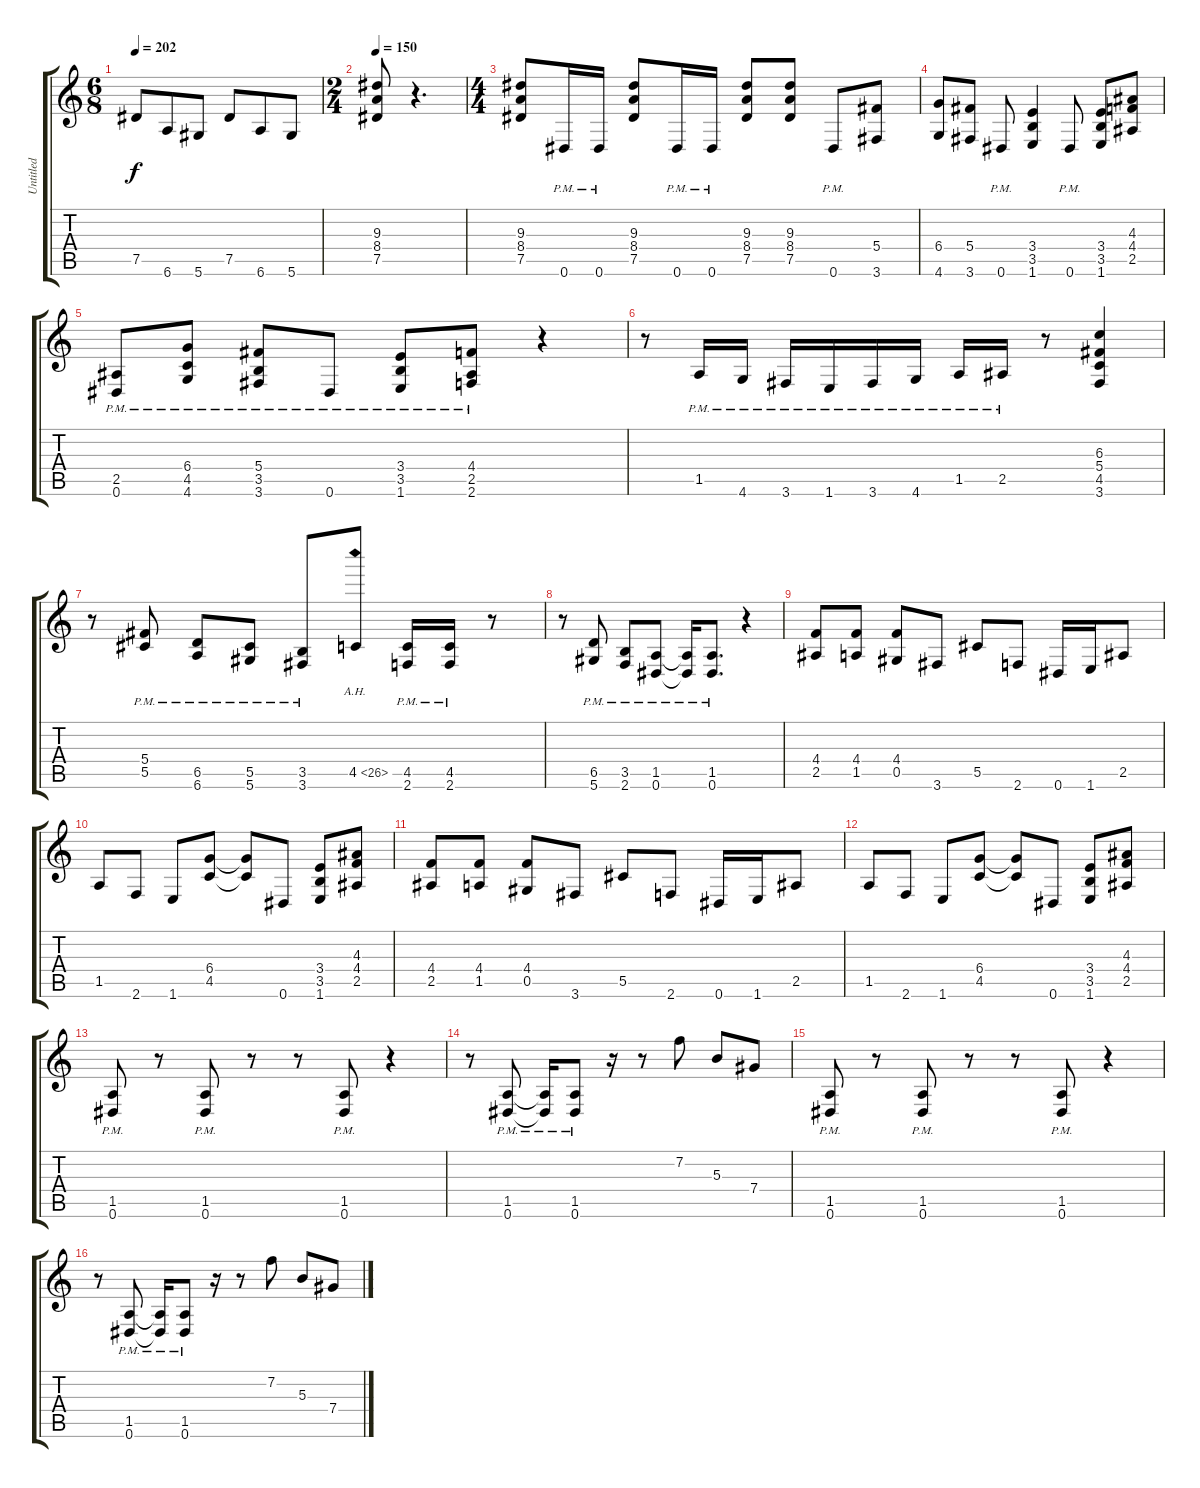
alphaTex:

\track ("Untitled" "Untitled") {instrument overdrivenguitar}
\staff {score tabs}
\tuning (Eb4 Bb3 Gb3 Db3 Ab2 Eb2) {hide}
\ts (6 8)
\tempo 202
\clef g2
\ks c
7.5.8{dy f} 6.6.8 5.6.8 7.5.8 6.6.8 5.6.8 |
\ts (2 4)
\tempo 150
(9.3 8.4 7.5).8 r.4{d} |
\ts (4 4)
(9.3 8.4 7.5).8 0.6{pm}.16 0.6{pm}.16 (9.3 8.4 7.5).8 0.6{pm}.16 0.6{pm}.16 (9.3 8.4 7.5).8 (9.3 8.4 7.5).8 0.6{pm}.8 (5.4 3.6).8 |
(6.4 4.6).8 (5.4 3.6).8 0.6{pm}.8 (3.4 3.5 1.6).4 0.6{pm}.8 (3.4 3.5 1.6).8 (4.3 4.4 2.5).8 |
(2.5{pm} 0.6{pm}).8 (6.4{pm} 4.5{pm} 4.6{pm}).8 (5.4{pm} 3.5{pm} 3.6{pm}).8 0.6{pm}.8 (3.4{pm} 3.5{pm} 1.6{pm}).8 (4.4{pm} 2.5{pm} 2.6{pm}).8 r.4 |
r.8 1.5{pm}.16 4.6{pm}.16 3.6{pm}.16 1.6{pm}.16 3.6{pm}.16 4.6{pm}.16 1.5{pm}.16 2.5{pm}.16 r.8 (6.3 5.4 4.5 3.6).4 |
r.8 (5.4{pm} 5.5{pm}).8 (6.5{pm} 6.6{pm}).8 (5.5{pm} 5.6{pm}).8 (3.5{pm} 3.6{pm}).8 4.5{ah 22}.8 (4.5{pm} 2.6{pm}).16 (4.5{pm} 2.6{pm}).16 r.8 |
r.8 (6.5{pm} 5.6{pm}).8 (3.5{pm} 2.6{pm}).8 (1.5{pm} 0.6{pm}).8 (1.5{pm t} 0.6{pm t}).16 (1.5{pm} 0.6{pm}).8{d} r.4 |
(4.4 2.5).8 (4.4 1.5).8 (4.4 0.5).8 3.6.8 5.5.8 2.6.8 0.6.16 1.6.16 2.5.8 |
1.5.8 2.6.8 1.6.8 (6.4 4.5).8 (6.4{t} 4.5{t}).8 0.6.8 (3.4 3.5 1.6).8 (4.3 4.4 2.5).8 |
(4.4 2.5).8 (4.4 1.5).8 (4.4 0.5).8 3.6.8 5.5.8 2.6.8 0.6.16 1.6.16 2.5.8 |
1.5.8 2.6.8 1.6.8 (6.4 4.5).8 (6.4{t} 4.5{t}).8 0.6.8 (3.4 3.5 1.6).8 (4.3 4.4 2.5).8 |
(1.5{pm} 0.6{pm}).8 r.8 (1.5{pm} 0.6{pm}).8 r.8 r.8 (1.5{pm} 0.6{pm}).8 r.4 |
r.8 (1.5{pm} 0.6{pm}).8 (1.5{pm t} 0.6{pm t}).16 (1.5{pm} 0.6{pm}).8 r.16 r.8 7.2.8 5.3.8 7.4.8 |
(1.5{pm} 0.6{pm}).8 r.8 (1.5{pm} 0.6{pm}).8 r.8 r.8 (1.5{pm} 0.6{pm}).8 r.4 |
r.8 (1.5{pm} 0.6{pm}).8 (1.5{pm t} 0.6{pm t}).16 (1.5{pm} 0.6{pm}).8 r.16 r.8 7.2.8 5.3.8 7.4.8
